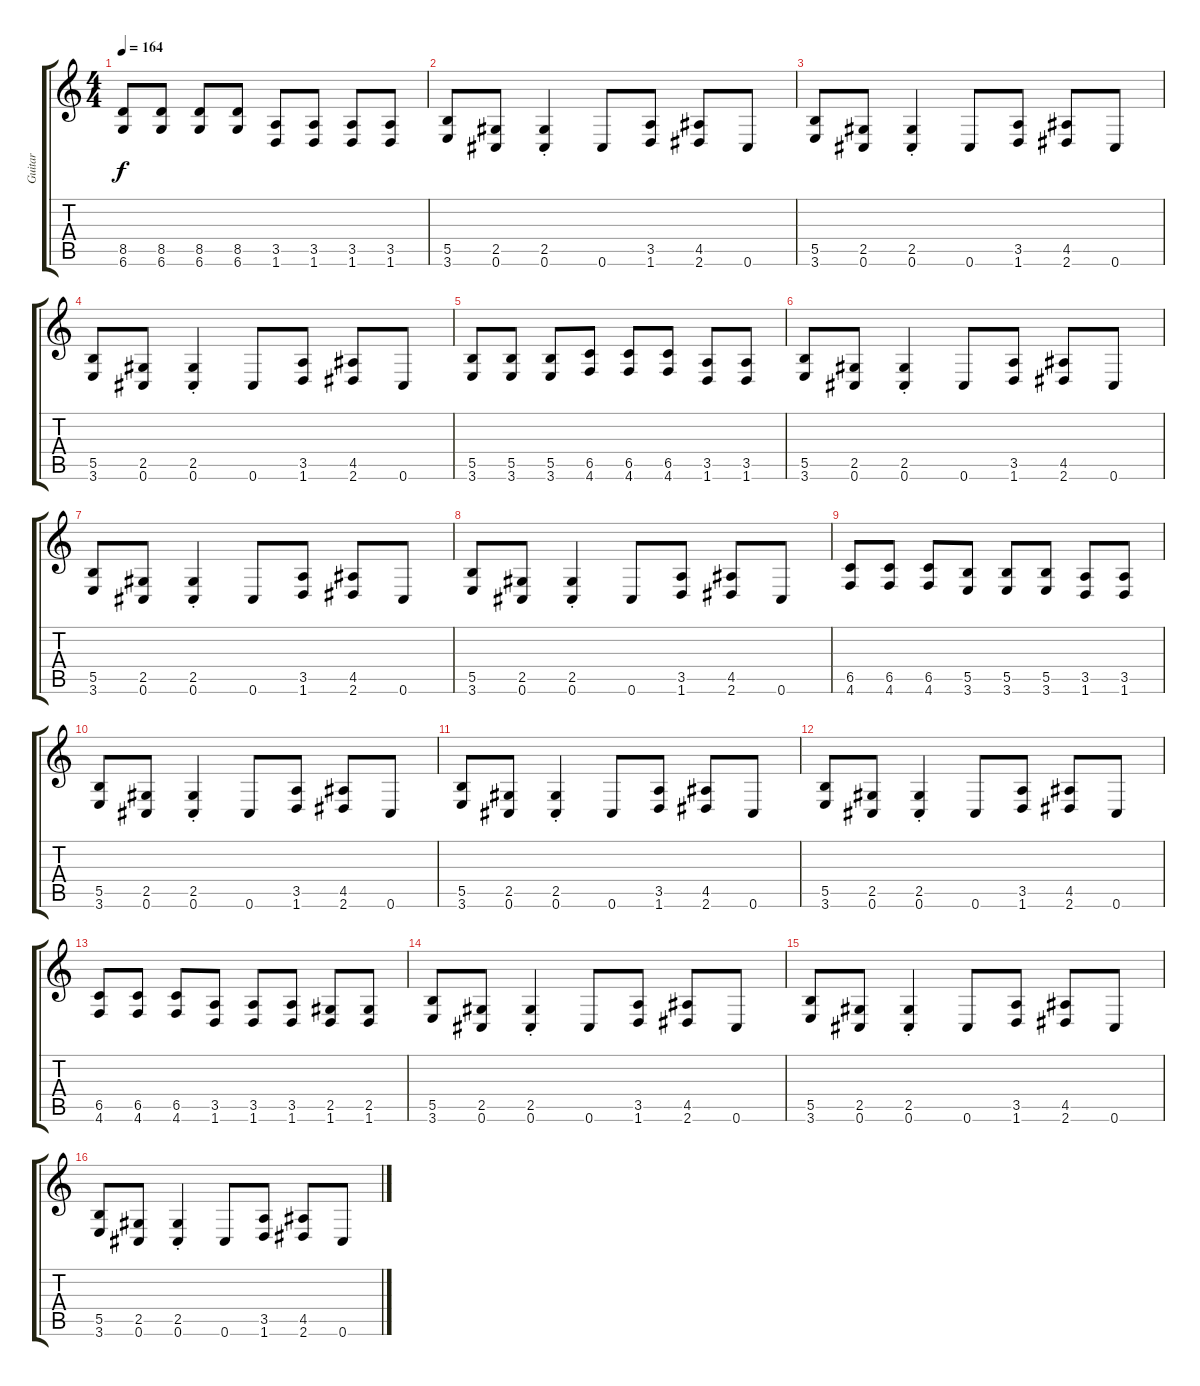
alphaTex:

\track ("Guitar" "Guitar") {instrument overdrivenguitar}
\staff {score tabs}
\tuning (Db4 Ab3 E3 B2 Gb2 Db2) {hide}
\ts (4 4)
\tempo 164
\clef g2
\ks c
(8.5 6.6).8{dy f} (8.5 6.6).8 (8.5 6.6).8 (8.5 6.6).8 (3.5 1.6).8 (3.5 1.6).8 (3.5 1.6).8 (3.5 1.6).8 |
(5.5 3.6).8 (2.5 0.6).8 (2.5{st} 0.6{st}).4 0.6.8 (3.5 1.6).8 (4.5 2.6).8 0.6.8 |
(5.5 3.6).8 (2.5 0.6).8 (2.5{st} 0.6{st}).4 0.6.8 (3.5 1.6).8 (4.5 2.6).8 0.6.8 |
(5.5 3.6).8 (2.5 0.6).8 (2.5{st} 0.6{st}).4 0.6.8 (3.5 1.6).8 (4.5 2.6).8 0.6.8 |
(5.5 3.6).8 (5.5 3.6).8 (5.5 3.6).8 (6.5 4.6).8 (6.5 4.6).8 (6.5 4.6).8 (3.5 1.6).8 (3.5 1.6).8 |
(5.5 3.6).8 (2.5 0.6).8 (2.5{st} 0.6{st}).4 0.6.8 (3.5 1.6).8 (4.5 2.6).8 0.6.8 |
(5.5 3.6).8 (2.5 0.6).8 (2.5{st} 0.6{st}).4 0.6.8 (3.5 1.6).8 (4.5 2.6).8 0.6.8 |
(5.5 3.6).8 (2.5 0.6).8 (2.5{st} 0.6{st}).4 0.6.8 (3.5 1.6).8 (4.5 2.6).8 0.6.8 |
(6.5 4.6).8 (6.5 4.6).8 (6.5 4.6).8 (5.5 3.6).8 (5.5 3.6).8 (5.5 3.6).8 (3.5 1.6).8 (3.5 1.6).8 |
(5.5 3.6).8 (2.5 0.6).8 (2.5{st} 0.6{st}).4 0.6.8 (3.5 1.6).8 (4.5 2.6).8 0.6.8 |
(5.5 3.6).8 (2.5 0.6).8 (2.5{st} 0.6{st}).4 0.6.8 (3.5 1.6).8 (4.5 2.6).8 0.6.8 |
(5.5 3.6).8 (2.5 0.6).8 (2.5{st} 0.6{st}).4 0.6.8 (3.5 1.6).8 (4.5 2.6).8 0.6.8 |
(6.5 4.6).8 (6.5 4.6).8 (6.5 4.6).8 (3.5 1.6).8 (3.5 1.6).8 (3.5 1.6).8 (2.5 1.6).8 (2.5 1.6).8 |
(5.5 3.6).8 (2.5 0.6).8 (2.5{st} 0.6{st}).4 0.6.8 (3.5 1.6).8 (4.5 2.6).8 0.6.8 |
(5.5 3.6).8 (2.5 0.6).8 (2.5{st} 0.6{st}).4 0.6.8 (3.5 1.6).8 (4.5 2.6).8 0.6.8 |
(5.5 3.6).8 (2.5 0.6).8 (2.5{st} 0.6{st}).4 0.6.8 (3.5 1.6).8 (4.5 2.6).8 0.6.8
